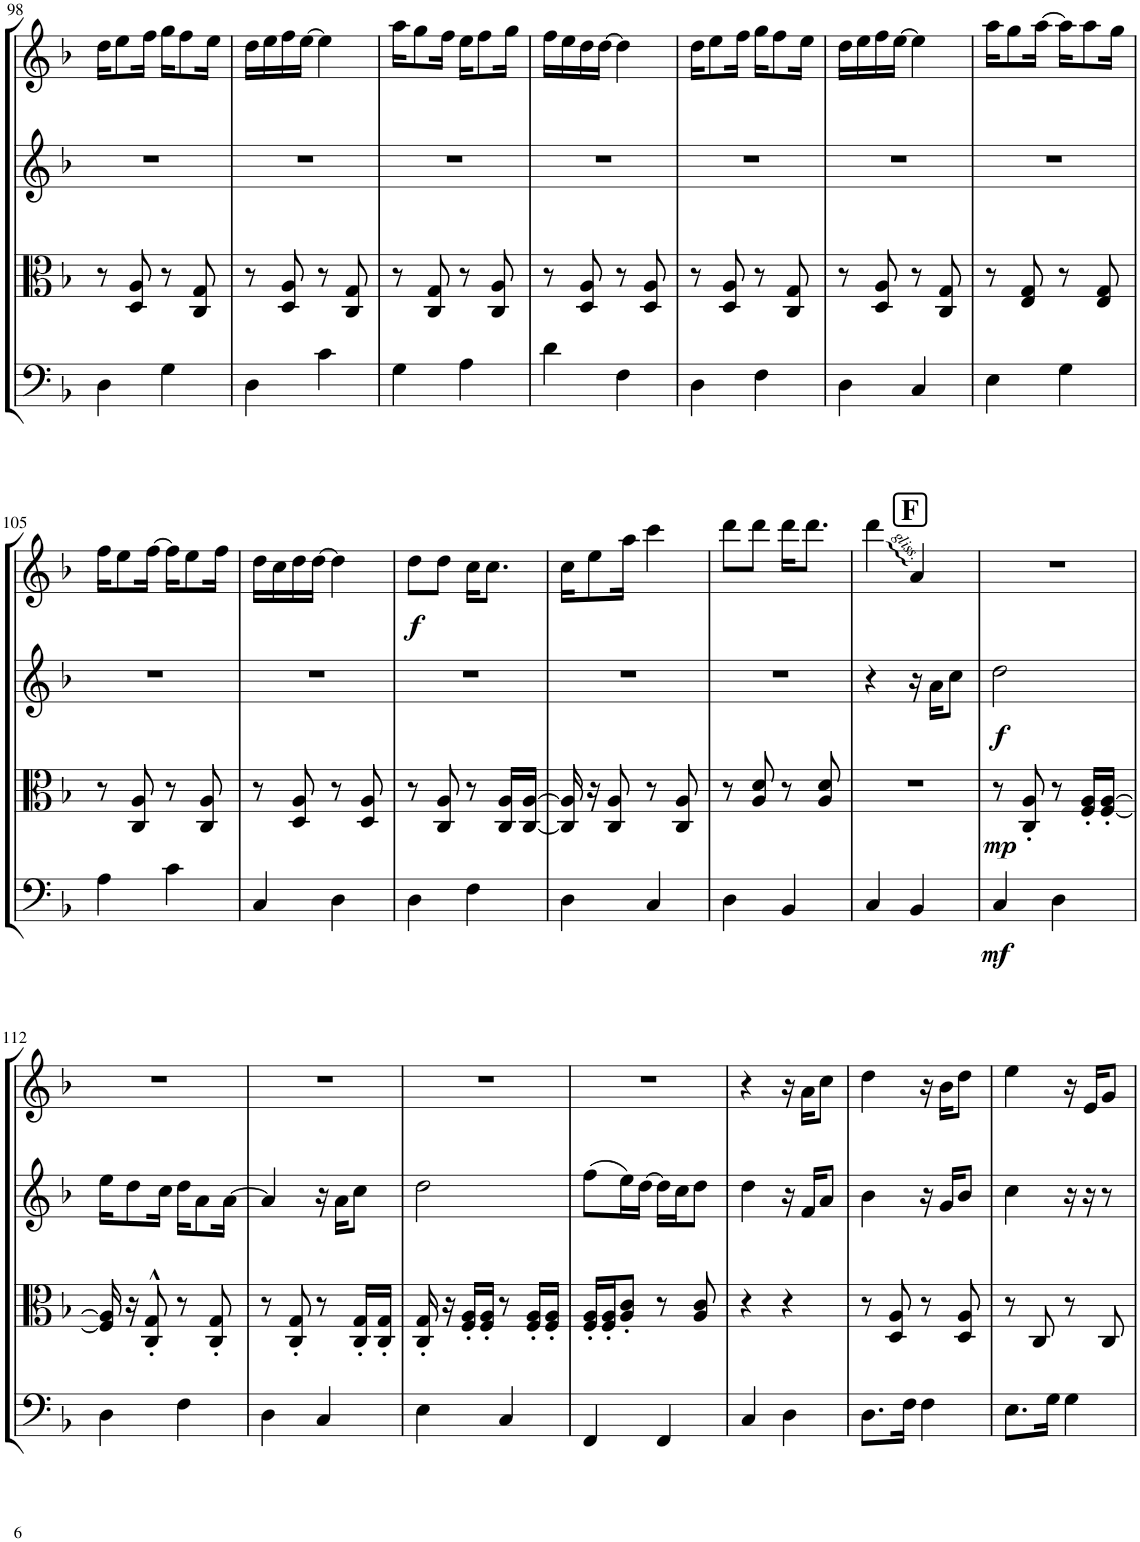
**kern	**dynam	**kern	**dynam	**kern	**dynam	**kern	**dynam
*part4	*part4	*part3	*part3	*part2	*part2	*part1	*part1
*staff4	*staff4	*staff3	*staff3	*staff2	*staff2	*staff1	*staff1
*I"Violoncello	*	*I"Viola	*	*I"Violin II	*	*I"Violin I	*
*I'Vc	*	*I'Vla	*	*I'Vln	*	*I'Vln	*
!!LO:PB:g=z
*clefF4	*	*clefC3	*	*clefG2	*	*clefG2	*
*k[b-]	*	*k[b-]	*	*k[b-]	*	*k[b-]	*
*M2/4	*	*M2/4	*	*M2/4	*	*M2/4	*
=98	=98	=98	=98	=98	=98	=98	=98
4D\	.	8r	.	2r	.	16dd\KL	.
.	.	.	.	.	.	8ee\	.
.	.	8D/ 8A/	.	.	.	.	.
.	.	.	.	.	.	16ff\Jk	.
4G\	.	8r	.	.	.	16gg\KL	.
.	.	.	.	.	.	8ff\	.
.	.	8C/ 8G/	.	.	.	.	.
.	.	.	.	.	.	16ee\Jk	.
=99	=99	=99	=99	=99	=99	=99	=99
4D\	.	8r	.	2r	.	16dd\LL	.
.	.	.	.	.	.	16ee\	.
.	.	8D/ 8A/	.	.	.	16ff\	.
.	.	.	.	.	.	[16ee\JJ	.
4c\	.	8r	.	.	.	4ee\]	.
.	.	8C/ 8G/	.	.	.	.	.
=100	=100	=100	=100	=100	=100	=100	=100
4G\	.	8r	.	2r	.	16aa\KL	.
.	.	.	.	.	.	8gg\	.
.	.	8C/ 8G/	.	.	.	.	.
.	.	.	.	.	.	16ff\Jk	.
4A\	.	8r	.	.	.	16ee\KL	.
.	.	.	.	.	.	8ff\	.
.	.	8C/ 8A/	.	.	.	.	.
.	.	.	.	.	.	16gg\Jk	.
=101	=101	=101	=101	=101	=101	=101	=101
4d\	.	8r	.	2r	.	16ff\LL	.
.	.	.	.	.	.	16ee\	.
.	.	8D/ 8A/	.	.	.	16dd\	.
.	.	.	.	.	.	[16dd\JJ	.
4F\	.	8r	.	.	.	4dd\]	.
.	.	8D/ 8A/	.	.	.	.	.
=102	=102	=102	=102	=102	=102	=102	=102
4D\	.	8r	.	2r	.	16dd\KL	.
.	.	.	.	.	.	8ee\	.
.	.	8D/ 8A/	.	.	.	.	.
.	.	.	.	.	.	16ff\Jk	.
4F\	.	8r	.	.	.	16gg\KL	.
.	.	.	.	.	.	8ff\	.
.	.	8C/ 8G/	.	.	.	.	.
.	.	.	.	.	.	16ee\Jk	.
=103	=103	=103	=103	=103	=103	=103	=103
4D\	.	8r	.	2r	.	16dd\LL	.
.	.	.	.	.	.	16ee\	.
.	.	8D/ 8A/	.	.	.	16ff\	.
.	.	.	.	.	.	[16ee\JJ	.
4C/	.	8r	.	.	.	4ee\]	.
.	.	8C/ 8G/	.	.	.	.	.
=104	=104	=104	=104	=104	=104	=104	=104
4E\	.	8r	.	2r	.	16aa\KL	.
.	.	.	.	.	.	8gg\	.
.	.	8E/ 8G/	.	.	.	.	.
.	.	.	.	.	.	[16aa\Jk	.
4G\	.	8r	.	.	.	16aa\KL]	.
.	.	.	.	.	.	8aa\	.
.	.	8E/ 8G/	.	.	.	.	.
.	.	.	.	.	.	16gg\Jk	.
!!LO:LB:g=z
=105	=105	=105	=105	=105	=105	=105	=105
4A\	.	8r	.	2r	.	16ff\KL	.
.	.	.	.	.	.	8ee\	.
.	.	8C/ 8A/	.	.	.	.	.
.	.	.	.	.	.	[16ff\Jk	.
4c\	.	8r	.	.	.	16ff\KL]	.
.	.	.	.	.	.	8ee\	.
.	.	8C/ 8A/	.	.	.	.	.
.	.	.	.	.	.	16ff\Jk	.
=106	=106	=106	=106	=106	=106	=106	=106
4C/	.	8r	.	2r	.	16dd\LL	.
.	.	.	.	.	.	16cc\	.
.	.	8D/ 8A/	.	.	.	16dd\	.
.	.	.	.	.	.	[16dd\JJ	.
4D\	.	8r	.	.	.	4dd\]	.
.	.	8D/ 8A/	.	.	.	.	.
=107	=107	=107	=107	=107	=107	=107	=107
!	!	!	!	!	!	!	!LO:DY:b
4D\	.	8r	.	2r	.	8dd\L	f
.	.	8C/ 8A/	.	.	.	8dd\J	.
4F\	.	8r	.	.	.	16cc\KL	.
.	.	.	.	.	.	8.cc\J	.
.	.	16C/ 16A/LL	.	.	.	.	.
.	.	[16C/ [16A/JJ	.	.	.	.	.
=108	=108	=108	=108	=108	=108	=108	=108
4D\	.	16C/] 16A/]	.	2r	.	16cc\KL	.
.	.	16r	.	.	.	8ee\	.
.	.	8C/ 8A/	.	.	.	.	.
.	.	.	.	.	.	16aa\Jk	.
4C/	.	8r	.	.	.	4ccc\	.
.	.	8C/ 8A/	.	.	.	.	.
=109	=109	=109	=109	=109	=109	=109	=109
4D\	.	8r	.	2r	.	8ddd\L	.
.	.	8A/ 8d/	.	.	.	8ddd\J	.
4BB-/	.	8r	.	.	.	16ddd\KL	.
.	.	.	.	.	.	8.ddd\J	.
.	.	8A/ 8d/	.	.	.	.	.
!!LO:REH:place=s1:a:B:cj:fs=14:t=F:qo=1
=110	=110	=110	=110	=110	=110	=110	=110
4C/	.	2r	.	4r	.	4ddd\	.
4BB-/	.	.	.	16r	.	4a/	.
.	.	.	.	16a\KL	.	.	.
.	.	.	.	8cc\J	.	.	.
=111	=111	=111	=111	=111	=111	=111	=111
!	!LO:DY:b	!	!LO:DY:b	!	!LO:DY:b	!	!
4C/	mf	8r	mp	2dd\	f	2r	.
.	.	8C/' 8A/'	.	.	.	.	.
4D\	.	8r	.	.	.	.	.
.	.	16F/' 16A/'LL	.	.	.	.	.
.	.	[16F/' [16A/'JJ	.	.	.	.	.
!!LO:LB:g=z
=112	=112	=112	=112	=112	=112	=112	=112
4D\	.	16F/] 16A/]	.	16ee\KL	.	2r	.
.	.	16r	.	8dd\	.	.	.
.	.	8C/'^^ 8G/'^^	.	.	.	.	.
.	.	.	.	16cc\Jk	.	.	.
4F\	.	8r	.	16dd\KL	.	.	.
.	.	.	.	8a\	.	.	.
.	.	8C/' 8G/'	.	.	.	.	.
.	.	.	.	[16a\Jk	.	.	.
=113	=113	=113	=113	=113	=113	=113	=113
4D\	.	8r	.	4a/]	.	2r	.
.	.	8C/' 8G/'	.	.	.	.	.
4C/	.	8r	.	16r	.	.	.
.	.	.	.	16a\KL	.	.	.
.	.	16C/' 16G/'LL	.	8cc\J	.	.	.
.	.	16C/' 16G/'JJ	.	.	.	.	.
=114	=114	=114	=114	=114	=114	=114	=114
4E\	.	16C/' 16G/'	.	2dd\	.	2r	.
.	.	16r	.	.	.	.	.
.	.	16F/' 16A/'LL	.	.	.	.	.
.	.	16F/' 16A/'JJ	.	.	.	.	.
4C/	.	8r	.	.	.	.	.
.	.	16F/' 16A/'LL	.	.	.	.	.
.	.	16F/' 16A/'JJ	.	.	.	.	.
=115	=115	=115	=115	=115	=115	=115	=115
4FF/	.	16F/' 16A/'LL	.	(8ff\L	.	2r	.
.	.	16F/' 16A/'J	.	.	.	.	.
.	.	8A/' 8c/'J	.	16ee\L)	.	.	.
.	.	.	.	[16dd\JJ	.	.	.
4FF/	.	8r	.	16dd\LL]	.	.	.
.	.	.	.	16cc\J	.	.	.
.	.	8A/ 8c/	.	8dd\J	.	.	.
=116	=116	=116	=116	=116	=116	=116	=116
4C/	.	4r	.	4dd\	.	4r	.
4D\	.	4r	.	16r	.	16r	.
.	.	.	.	16f/KL	.	16a\KL	.
.	.	.	.	8a/J	.	8cc\J	.
=117	=117	=117	=117	=117	=117	=117	=117
8.D\L	.	8r	.	4b-\	.	4dd\	.
.	.	8D/ 8A/	.	.	.	.	.
16F\Jk	.	.	.	.	.	.	.
4F\	.	8r	.	16r	.	16r	.
.	.	.	.	16g/KL	.	16b-\KL	.
.	.	8D/ 8A/	.	8b-/J	.	8dd\J	.
=118	=118	=118	=118	=118	=118	=118	=118
8.E\L	.	8r	.	4cc\	.	4ee\	.
.	.	8C/	.	.	.	.	.
16G\Jk	.	.	.	.	.	.	.
4G\	.	8r	.	16r	.	16r	.
.	.	.	.	16r	.	16e/KL	.
.	.	8C/	.	8r	.	8g/J	.
=	=	=	=	=	=	=	=
*-	*-	*-	*-	*-	*-	*-	*-
